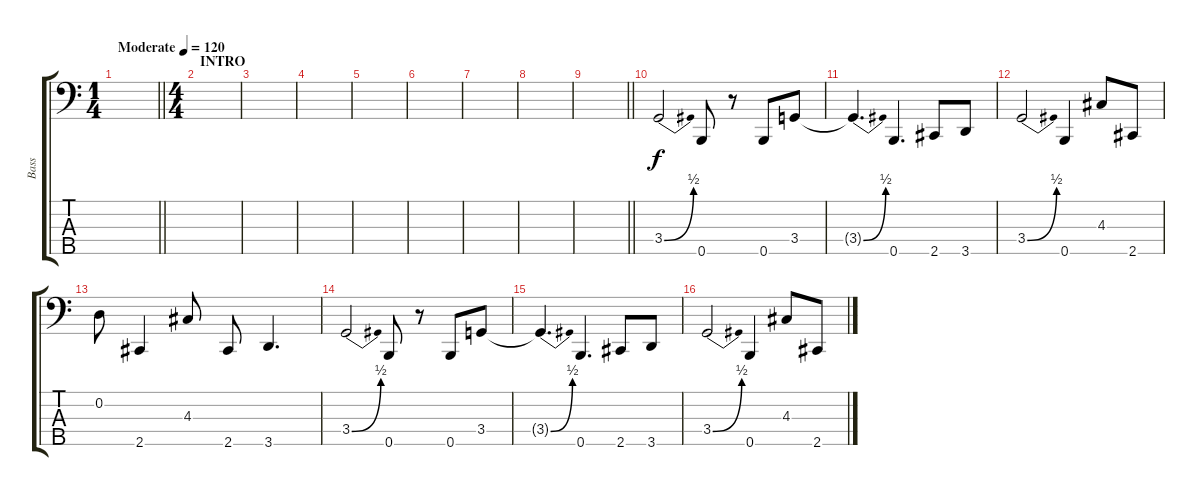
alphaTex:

\track ("Bass" "Bass") {instrument electricbassfinger}
\staff {score tabs}
\tuning (G2 D2 A1 E1 B0) {hide}
\ts (1 4)
\tempo (120 "Moderate")
\clef f4
\barLineRight lightlight
\ks c
|
\ts (4 4)
\section ("" "INTRO")
|
|
|
|
|
|
|
\barLineRight lightlight
|
3.4{be (bend 0 0 60 2)}.2 0.5.8 r.8 0.5.8 3.4.8 |
3.4{be (bend 0 0 60 2) t}.4{d} 0.5.4{d} 2.5.8 3.5.8 |
3.4{be (bend 0 0 60 2)}.2 0.5.4 4.3.8 2.5.8 |
0.2.8 2.5.4 4.3.8 2.5.8 3.5.4{d} |
3.4{be (bend 0 0 60 2)}.2 0.5.8 r.8 0.5.8 3.4.8 |
3.4{be (bend 0 0 60 2) t}.4{d} 0.5.4{d} 2.5.8 3.5.8 |
3.4{be (bend 0 0 60 2)}.2 0.5.4 4.3.8 2.5.8
